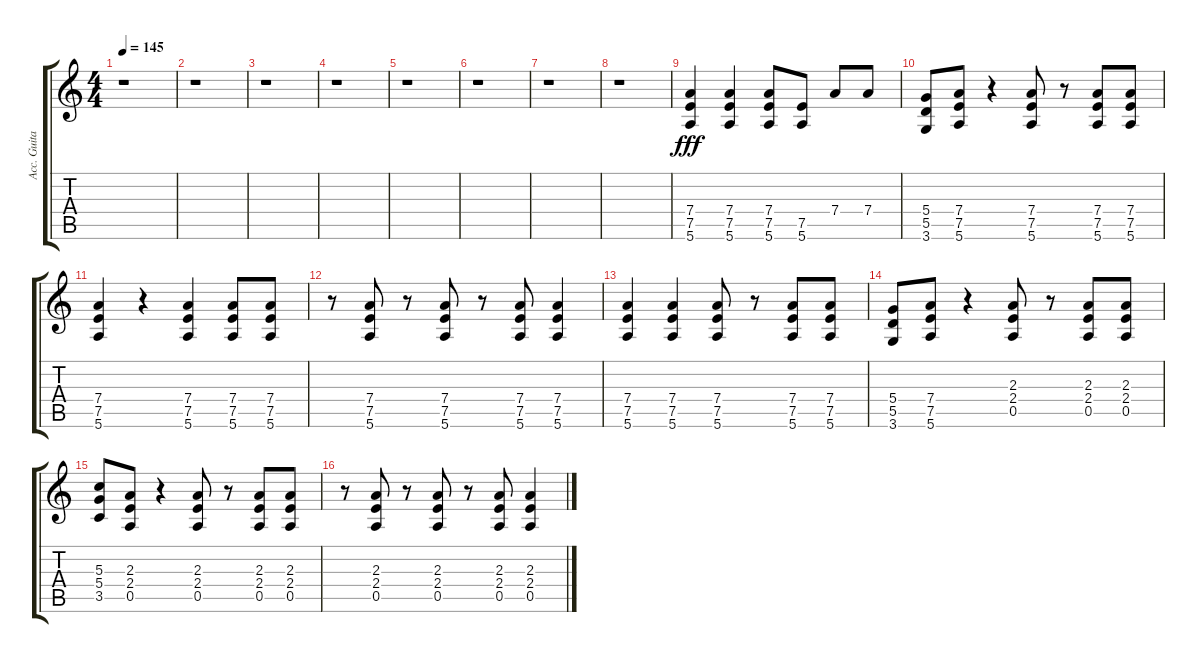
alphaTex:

\track ("Acc. Guitar right" "Acc. Guita") {instrument acousticguitarsteel}
\staff {score tabs}
\tuning (E4 B3 G3 D3 A2 E2) {hide}
\ts (4 4)
\tempo 145
\clef g2
\ks c
r.1{dy fff instrument acousticguitarsteel} |
r.1 |
r.1 |
r.1 |
r.1 |
r.1 |
r.1 |
r.1 |
(7.4 7.5 5.6).4 (7.4 7.5 5.6).4 (7.4 7.5 5.6).8 (7.5 5.6).8 7.4.8 7.4.8 |
(5.4 5.5 3.6).8 (7.4 7.5 5.6).8 r.4 (7.4 7.5 5.6).8 r.8 (7.4 7.5 5.6).8 (7.4 7.5 5.6).8 |
(7.4 7.5 5.6).4 r.4 (7.4 7.5 5.6).4 (7.4 7.5 5.6).8 (7.4 7.5 5.6).8 |
r.8 (7.4 7.5 5.6).8 r.8 (7.4 7.5 5.6).8 r.8 (7.4 7.5 5.6).8 (7.4 7.5 5.6).4 |
(7.4 7.5 5.6).4 (7.4 7.5 5.6).4 (7.4 7.5 5.6).8 r.8 (7.4 7.5 5.6).8 (7.4 7.5 5.6).8 |
(5.4 5.5 3.6).8 (7.4 7.5 5.6).8 r.4 (2.3 2.4 0.5).8 r.8 (2.3 2.4 0.5).8 (2.3 2.4 0.5).8 |
(5.3 5.4 3.5).8 (2.3 2.4 0.5).8 r.4 (2.3 2.4 0.5).8 r.8 (2.3 2.4 0.5).8 (2.3 2.4 0.5).8 |
r.8 (2.3 2.4 0.5).8 r.8 (2.3 2.4 0.5).8 r.8 (2.3 2.4 0.5).8 (2.3 2.4 0.5).4
